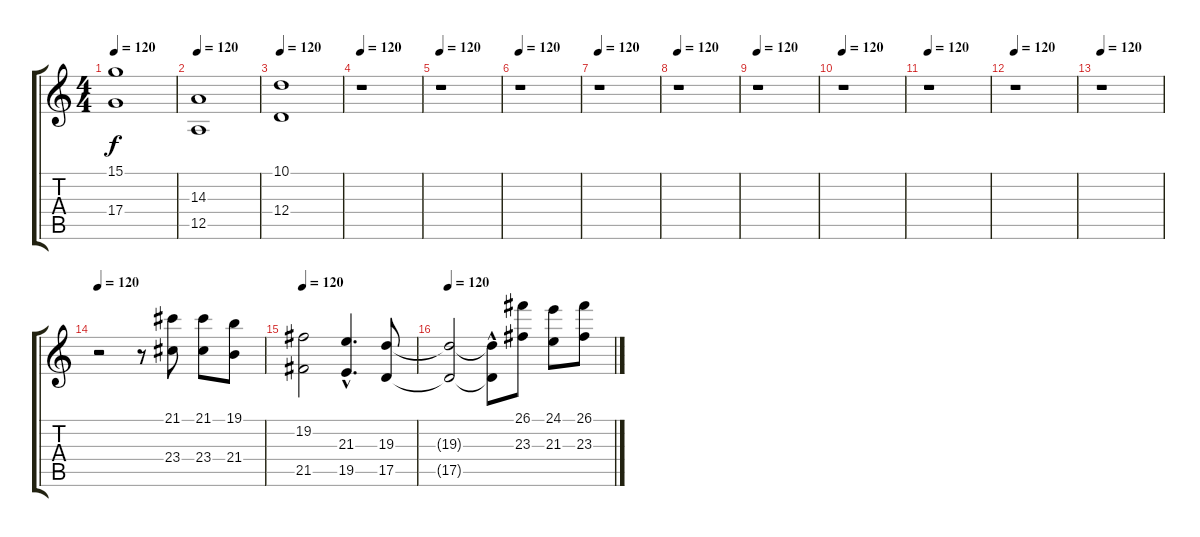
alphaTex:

\track "" {instrument synthstrings1}
\staff {score tabs}
\tuning (E4 B3 G3 D3 A2 E2) {hide}
\ts (4 4)
\tempo 120
\clef g2
\ks c
(15.1 17.4).1{dy f} |
\tempo 120
(14.3 12.5).1 |
\tempo 120
(10.1 12.4).1 |
\tempo 120
r.1 |
\tempo 120
r.1 |
\tempo 120
r.1 |
\tempo 120
r.1 |
\tempo 120
r.1 |
\tempo 120
r.1 |
\tempo 120
r.1 |
\tempo 120
r.1 |
\tempo 120
r.1 |
\tempo 120
r.1 |
\tempo 120
r.2 r.8 (21.1 23.4).8 (21.1 23.4).8 (19.1 21.4).8 |
\tempo 120
(19.2 21.5).2 (21.3{hac} 19.5{hac}).4{d} (19.3 17.5).8 |
\tempo 120
(19.3{t} 17.5{t}).2 (19.3{hac t} 17.5{hac t}).8 (26.1 23.3).8 (24.1 21.3).8 (26.1 23.3).8
